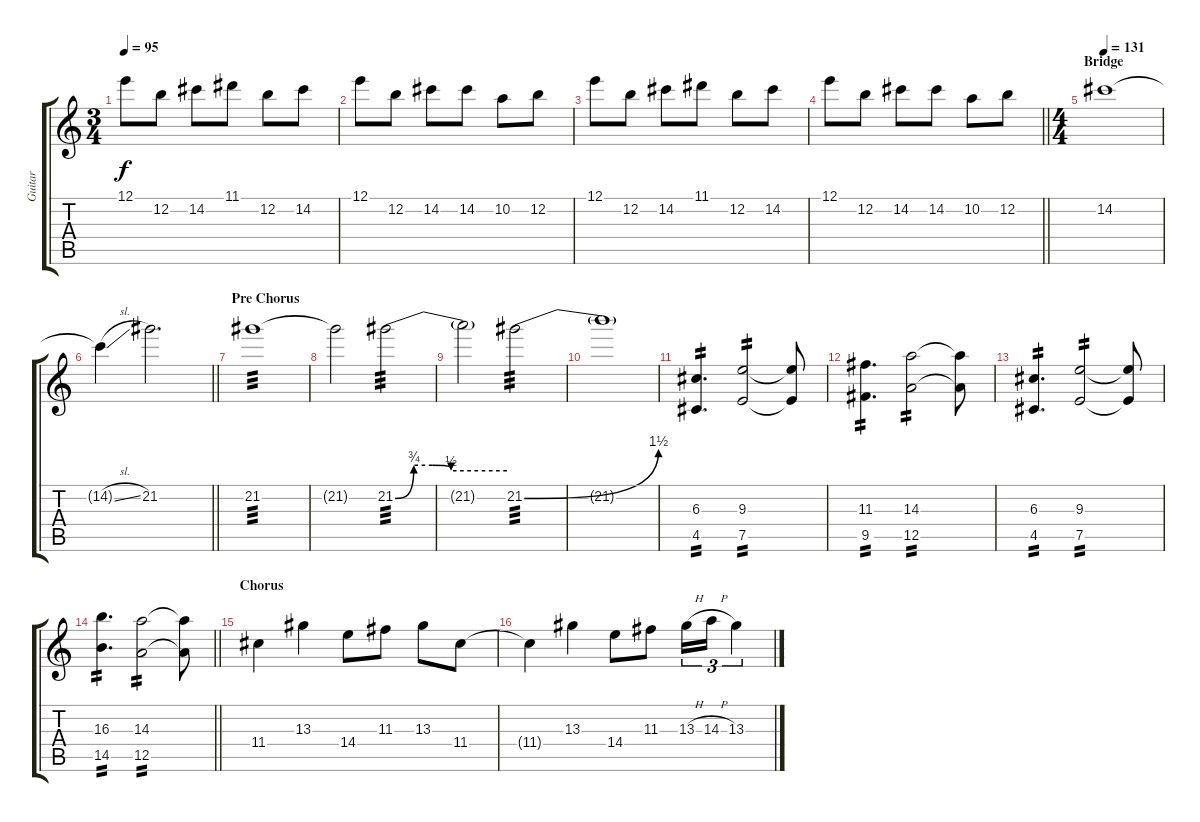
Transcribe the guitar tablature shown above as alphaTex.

\track ("Guitar" "Guitar") {instrument distortionguitar}
\staff {score tabs}
\tuning (E4 B3 G3 D3 A2 E2) {hide}
\ts (3 4)
\tempo 95
\clef g2
\ks c
12.1.8{dy f} 12.2.8 14.2.8 11.1.8 12.2.8 14.2.8 |
12.1.8 12.2.8 14.2.8 14.2.8 10.2.8 12.2.8 |
12.1.8 12.2.8 14.2.8 11.1.8 12.2.8 14.2.8 |
\barLineRight lightlight
12.1.8 12.2.8 14.2.8 14.2.8 10.2.8 12.2.8 |
\ts (4 4)
\section ("" "Bridge")
\tempo 131
14.2.1 |
\barLineRight lightlight
14.2{sl t}.4 21.2.2{d} |
\section ("" "Pre Chorus")
21.2.1{tp 3} |
21.2{t}.2 21.2{be (custom 0 0 10 3 20 3 30 2 60 2)}.2{tp 3} |
21.2{t}.2 21.2{be (bend 0 0 60 6)}.2{tp 3} |
21.2{t}.1 |
(6.3 4.5).4{d tp 2} (9.3 7.5).2{tp 2} (9.3{t} 7.5{t}).8 |
(11.3 9.5).4{d tp 2} (14.3 12.5).2{tp 2} (14.3{t} 12.5{t}).8 |
(6.3 4.5).4{d tp 2} (9.3 7.5).2{tp 2} (9.3{t} 7.5{t}).8 |
\barLineRight lightlight
(16.3 14.5).4{d tp 2} (14.3 12.5).2{tp 2} (14.3{t} 12.5{t}).8 |
\section ("" "Chorus")
11.4.4 13.3.4 14.4.8 11.3.8 13.3.8 11.4.8 |
11.4{t}.4 13.3.4 14.4.8 11.3.8 13.3{h}.16{tu (3 2)} 14.3{h}.16{tu (3 2)} 13.3.4{tu (3 2)}
